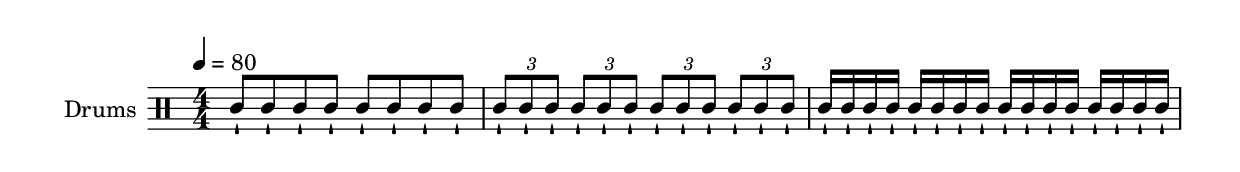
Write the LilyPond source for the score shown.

\include "common/header.ly"

%also called "the loop"
%for how many bars to stick to one pattern:
the_loop_times=1

myMusic = {
    \repeat unfold \the_loop_times { \accP8 \repeat unfold 3 { \reg8 \accS8 } \reg8 } %8th
    \repeat unfold \the_loop_times { %8th triplets
        \tuplet 3/2 {\accP8 \reg8 \reg8}
        \repeat unfold 3 { \tuplet 3/2 { \accS8 \reg8 \reg8 } }
    }
    \repeat unfold \the_loop_times { %16th
        \accP16 \repeat unfold 3 { \reg16 }
        \repeat unfold 3 { 
            \accS16 \repeat unfold 3 { \reg16 }
        }
    }
}

\include "common/footer.ly"
